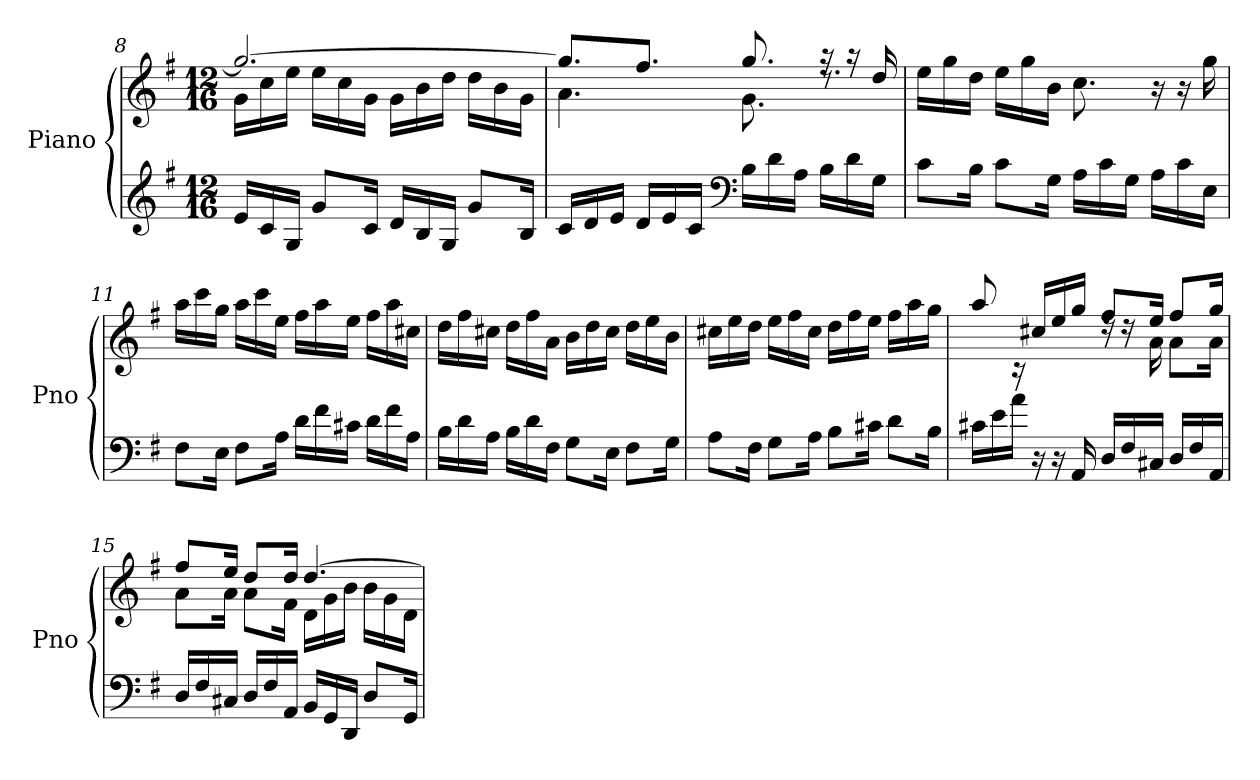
**kern	**kern
*part1	*part1
*staff2	*staff1
*I"Piano	*
*I'Pno	*
!!LO:LB:g=z
*clefG2	*clefG2
*k[f#]	*k[f#]
*M12/16	*M12/16
=8	=8
*	*^
16e/LL	2.gg/_	16g\LL
16c/	.	16cc\
16G/JJ	.	16ee\JJ
8g/L	.	16ee\LL
.	.	16cc\
16c/Jk	.	16g\JJ
16d/LL	.	16g\LL
16B/	.	16b\
16G/JJ	.	16dd\JJ
8g/L	.	16dd\LL
.	.	16b\
16B/Jk	.	16g\JJ
=9	=9	=9
16c/LL	8.gg/L]	4.a\
16d/	.	.
16e/JJ	.	.
16d/LL	8.ff#/J	.
16e/	.	.
16c/JJ	.	.
*clefF4	*	*
16B\LL	8.gg/	8.g\
16d\	.	.
16A\JJ	.	.
16B\LL	16r	8.rdd
16d\	16r	.
16G\JJ	16dd/	.
*	*v	*v
=10	=10
8c\L	16ee\LL
.	16gg\
16B\Jk	16dd\JJ
8c\L	16ee\LL
.	16gg\
16G\Jk	16b\JJ
16A\LL	8.cc\
16c\	.
16G\JJ	.
16A\LL	16r
16c\	16r
16E\JJ	16gg\
!!LO:LB:g=z
=11	=11
8F#\L	16aa\LL
.	16ccc\
16E\Jk	16gg\JJ
8F#\L	16aa\LL
.	16ccc\
16A\Jk	16ee\JJ
16d\LL	16ff#\LL
16f#\	16aa\
16c#X\JJ	16ee\JJ
16d\LL	16ff#\LL
16f#\	16aa\
16A\JJ	16cc#X\JJ
=12	=12
16B\LL	16dd\LL
16d\	16ff#\
16A\JJ	16cc#X\JJ
16B\LL	16dd\LL
16d\	16ff#\
16F#\JJ	16a\JJ
8G\L	16b\LL
.	16dd\
16E\Jk	16cc#\JJ
8F#\L	16dd\LL
.	16ee\
16G\Jk	16b\JJ
=13	=13
8A\L	16cc#X\LL
.	16ee\
16F#\Jk	16dd\JJ
8G\L	16ee\LL
.	16ff#\
16A\Jk	16cc#\JJ
8B\L	16dd\LL
.	16ff#\
16c#X\Jk	16ee\JJ
8d\L	16ff#\LL
.	16aa\
16B\Jk	16gg\JJ
!!LO:PB:g=z
=14	=14
*	*^
16c#X\LL	8aa/	4.ryy
16e\	.	.
16a\JJ	16rc	.
16r	16cc#X/LL	.
16r	16ee/	.
16AA/	16gg/JJ	.
16D/LL	8ff#/L	16rdd
16F#/	.	16rdd
16C#X/JJ	16ee/Jk	16a\
16D/LL	8ff#/L	8a\L
16F#/	.	.
16AA/JJ	16gg/Jk	16a\Jk
=15	=15	=15
16D/LL	8ff#/L	8a\L
16F#/	.	.
16C#X/JJ	16ee/Jk	16a\Jk
16D/LL	8dd/L	8a\L
16F#/	.	.
16AA/JJ	16dd/Jk	16f#\Jk
16BB/LL	[4.dd/	16d\LL
16GG/	.	16g\
16DD/JJ	.	16b\JJ
8D/L	.	16b\LL
.	.	16g\
16GG/Jk	.	16d\JJ
*	*v	*v
=	=
*-	*-
